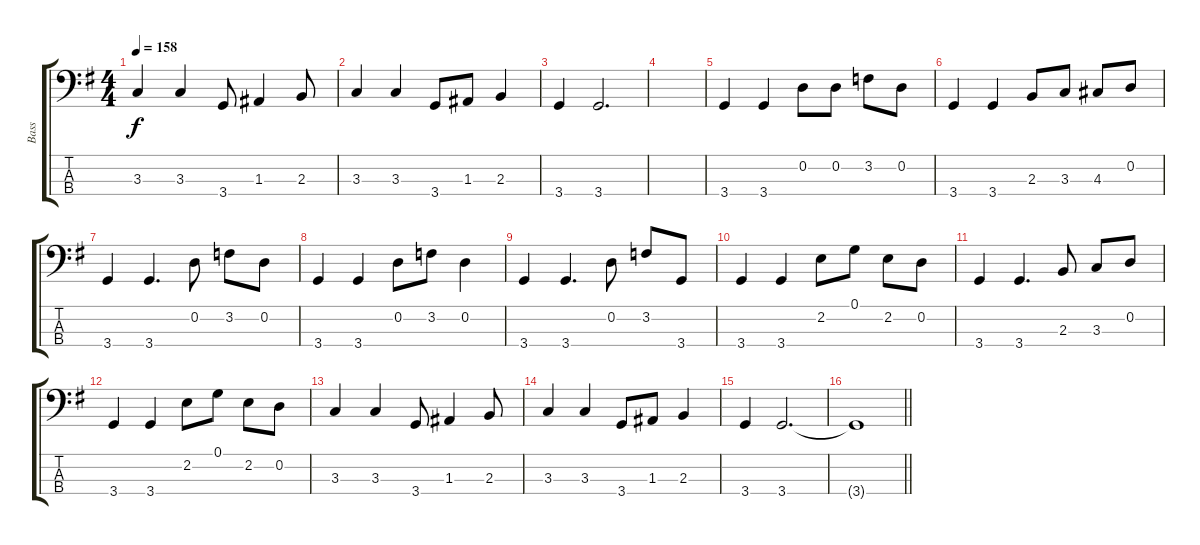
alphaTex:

\track ("Bass" "Bass") {instrument electricbassfinger}
\staff {score tabs}
\tuning (G2 D2 A1 E1) {hide}
\ts (4 4)
\tempo 158
\clef f4
\ks g
3.3.4{dy f} 3.3.4 3.4.8 1.3.4 2.3.8 |
3.3.4 3.3.4 3.4.8 1.3.8 2.3.4 |
3.4.4 3.4.2{d} |
|
3.4.4 3.4.4 0.2.8 0.2.8 3.2.8 0.2.8 |
3.4.4 3.4.4 2.3.8 3.3.8 4.3.8 0.2.8 |
3.4.4 3.4.4{d} 0.2.8 3.2.8 0.2.8 |
3.4.4 3.4.4 0.2.8 3.2.8 0.2.4 |
3.4.4 3.4.4{d} 0.2.8 3.2.8 3.4.8 |
3.4.4 3.4.4 2.2.8 0.1.8 2.2.8 0.2.8 |
3.4.4 3.4.4{d} 2.3.8 3.3.8 0.2.8 |
3.4.4 3.4.4 2.2.8 0.1.8 2.2.8 0.2.8 |
3.3.4 3.3.4 3.4.8 1.3.4 2.3.8 |
3.3.4 3.3.4 3.4.8 1.3.8 2.3.4 |
3.4.4 3.4.2{d} |
\barLineRight lightlight
3.4{t}.1
